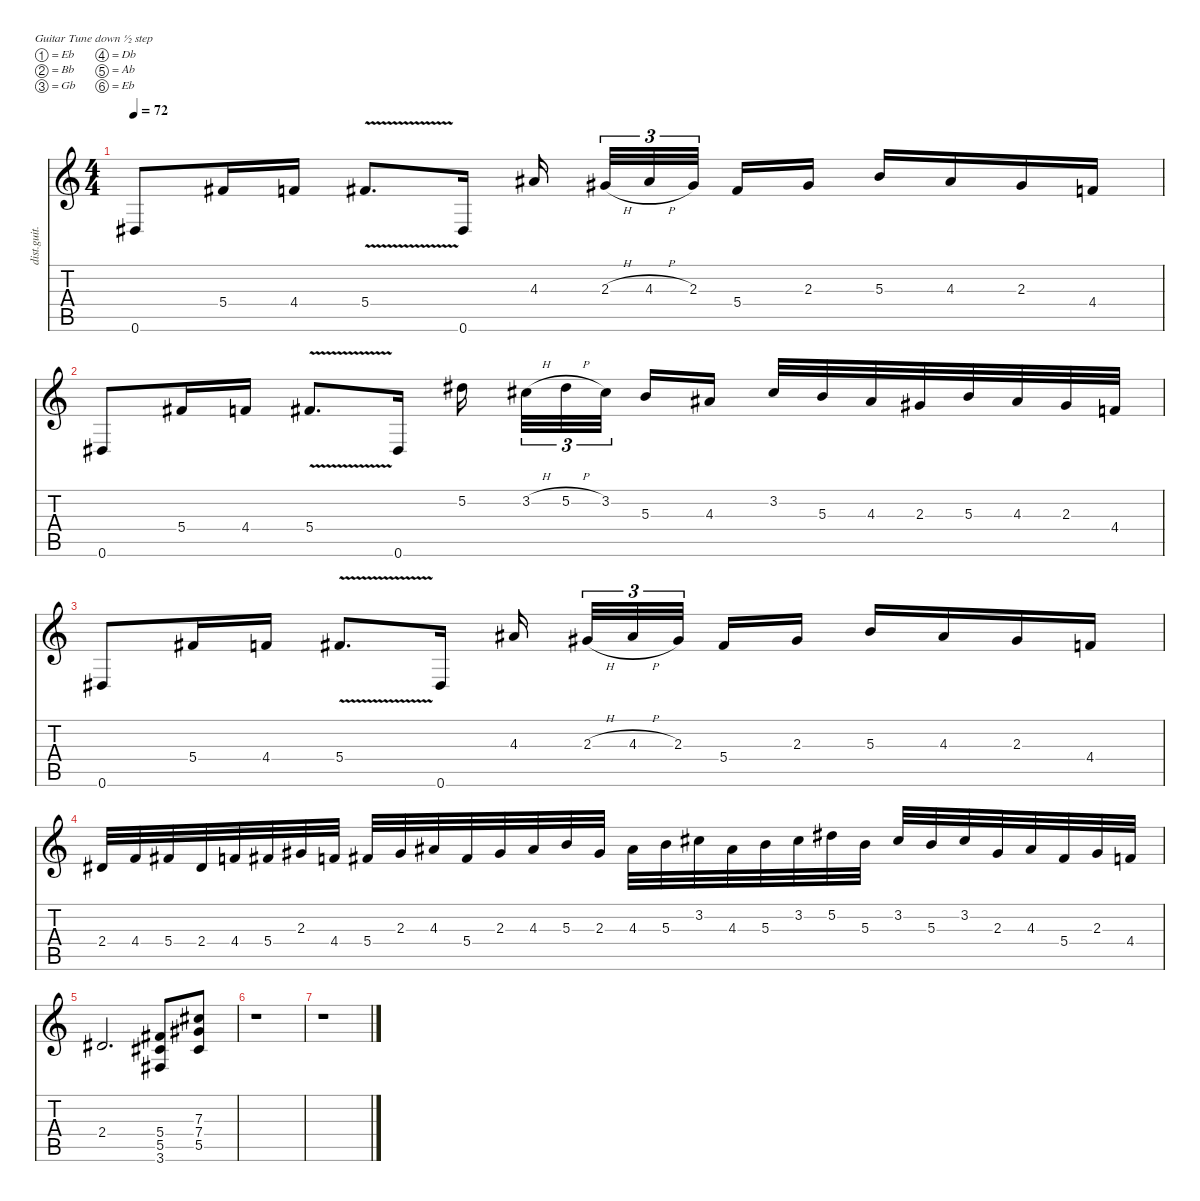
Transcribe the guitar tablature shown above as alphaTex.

\defaultSystemsLayout 4
\hideDynamics
\bracketExtendMode nobrackets
\otherSystemsTrackNameOrientation horizontal
\track ("Harmony" "dist.guit.") {instrument distortionguitar}
\staff {score tabs}
\tuning (Eb4 Bb3 Gb3 Db3 Ab2 Eb2)
\ts (4 4)
\beaming (8 2 2 2 2)
\tempo 72
\clef g2
\ks c
0.6{acc #}.8{dy f instrument distortionguitar beam Up} 5.4{acc #}.16{beam Up} 4.4.16{beam Up} 5.4{v acc #}.8{d beam Up} 0.6{acc #}.16{beam Up} 4.3{acc #}.16{beam Up} 2.3{h acc #}.32{tu (3 2) beam Up} 4.3{h acc #}.32{tu (3 2) beam Up} 2.3{acc #}.32{tu (3 2) beam Up} 5.4{acc #}.16{beam Up} 2.3{acc #}.16{beam Up} 5.3.16{beam Up} 4.3{acc #}.16{beam Up} 2.3{acc #}.16{beam Up} 4.4.16{beam Up} |
0.6{acc #}.8{beam Up} 5.4{acc #}.16{beam Up} 4.4.16{beam Up} 5.4{v acc #}.8{d beam Up} 0.6{acc #}.16{beam Up} 5.2{acc #}.16{beam Down} 3.2{h acc #}.32{tu (3 2) beam Down} 5.2{h acc #}.32{tu (3 2) beam Down} 3.2{acc #}.32{tu (3 2) beam Down} 5.3.16{beam Up} 4.3{acc #}.16{beam Up} 3.2{acc #}.32{beam Up} 5.3.32{beam Up} 4.3{acc #}.32{beam Up} 2.3{acc #}.32{beam Up} 5.3.32{beam Up} 4.3{acc #}.32{beam Up} 2.3{acc #}.32{beam Up} 4.4.32{beam Up} |
0.6{acc #}.8{beam Up} 5.4{acc #}.16{beam Up} 4.4.16{beam Up} 5.4{v acc #}.8{d beam Up} 0.6{acc #}.16{beam Up} 4.3{acc #}.16{beam Up} 2.3{h acc #}.32{tu (3 2) beam Up} 4.3{h acc #}.32{tu (3 2) beam Up} 2.3{acc #}.32{tu (3 2) beam Up} 5.4{acc #}.16{beam Up} 2.3{acc #}.16{beam Up} 5.3.16{beam Up} 4.3{acc #}.16{beam Up} 2.3{acc #}.16{beam Up} 4.4.16{beam Up} |
2.4{acc #}.32{beam Up} 4.4.32{beam Up} 5.4{acc #}.32{beam Up} 2.4{acc #}.32{beam Up} 4.4.32{beam Up} 5.4{acc #}.32{beam Up} 2.3{acc #}.32{beam Up} 4.4.32{beam Up} 5.4{acc #}.32{beam Up} 2.3{acc #}.32{beam Up} 4.3{acc #}.32{beam Up} 5.4{acc #}.32{beam Up} 2.3{acc #}.32{beam Up} 4.3{acc #}.32{beam Up} 5.3.32{beam Up} 2.3{acc #}.32{beam Up} 4.3{acc #}.32{beam Down} 5.3.32{beam Down} 3.2{acc #}.32{beam Down} 4.3{acc #}.32{beam Down} 5.3.32{beam Down} 3.2{acc #}.32{beam Down} 5.2{acc #}.32{beam Down} 5.3.32{beam Down} 3.2{acc #}.32{beam Up} 5.3.32{beam Up} 3.2{acc #}.32{beam Up} 2.3{acc #}.32{beam Up} 4.3{acc #}.32{beam Up} 5.4{acc #}.32{beam Up} 2.3{acc #}.32{beam Up} 4.4.32{beam Up} |
2.4{acc #}.2{d beam Up} (5.4{acc #} 5.5{acc #} 3.6{acc #}).8{beam Up} (7.3{acc #} 7.4{acc #} 5.5{acc #}).8{beam Up} |
r.1{beam Down} |
r.1{beam Down}
